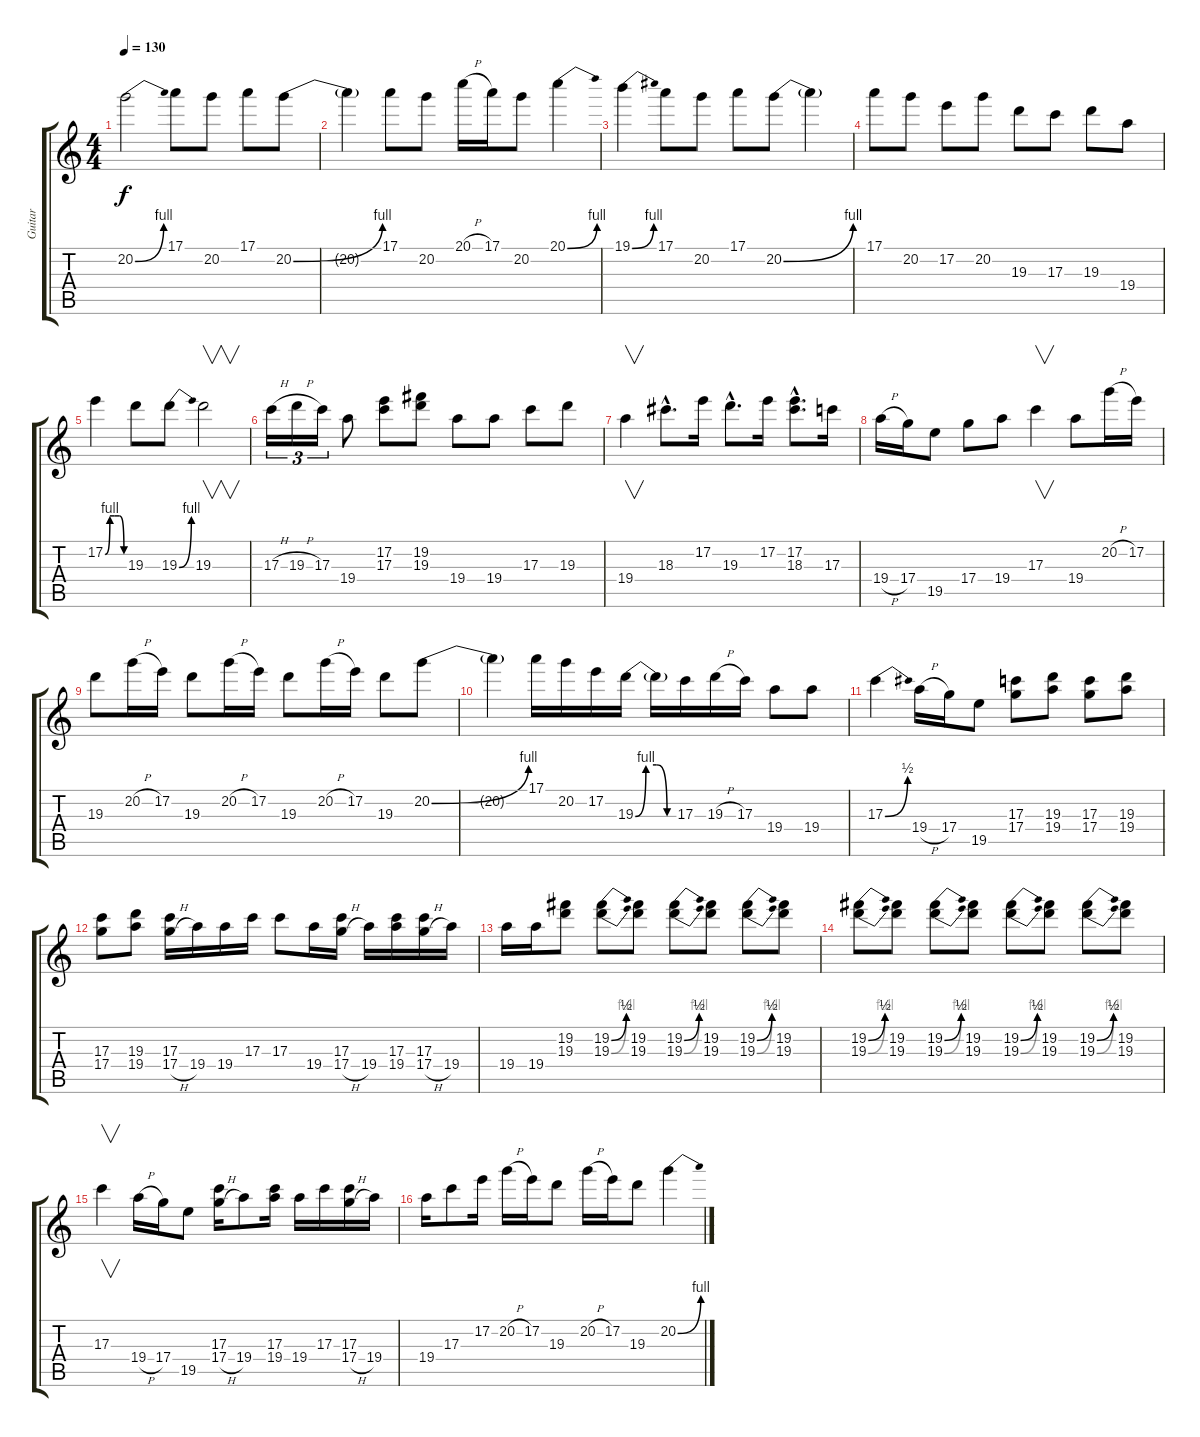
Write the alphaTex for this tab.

\track ("Guitar" "Guitar") {instrument electricguitarclean}
\staff {score tabs}
\tuning (E4 B3 G3 D3 A2 E2) {hide}
\ts (4 4)
\tempo 130
\clef g2
\ks c
20.2{be (bend 0 0 60 4)}.2{dy f} 17.1.8 20.2.8 17.1.8 20.2{be (bend 0 0 60 4)}.8 |
20.2{t}.4 17.1.8 20.2.8 20.1{h}.16 17.1.16 20.2.8 20.1{be (bend 0 0 60 4)}.4 |
19.1{be (bend 0 0 60 4)}.4 17.1.8 20.2.8 17.1.8 20.2{be (bend 0 0 60 4)}.8 20.2{t}.4 |
17.1.8 20.2.8 17.2.8 20.2.8 19.3.8 17.3.8 19.3.8 19.4.8 |
17.2{be (custom 0 0 15 4 30 4 45 4 60 0)}.4 19.3.8 19.3{be (bend 0 0 60 4)}.8 19.3.2{v} |
17.3{h}.16{tu (3 2)} 19.3{h}.16{tu (3 2)} 17.3.16{tu (3 2)} 19.4.8 (17.2 17.3).8 (19.2 19.3).8 19.4.8 19.4.8 17.3.8 19.3.8 |
19.4.4{v} 18.3{hac}.8{d} 17.2.16 19.3{hac}.8{d} 17.2.16 (17.2{hac} 18.3{hac}).8{d} 17.3.16 |
19.4{h}.16 17.4.16 19.5.8 17.4.8 19.4.8 17.3.4{v} 19.4.8 20.2{h}.16 17.2.16 |
19.3.8 20.2{h}.16 17.2.16 19.3.8 20.2{h}.16 17.2.16 19.3.8 20.2{h}.16 17.2.16 19.3.8 20.2{be (bend 0 0 60 4)}.8 |
20.2{t}.4 17.1.16 20.2.16 17.2.16 19.3{be (custom 0 0 15 4 30 4 45 0 60 0)}.16 19.3{t}.16 17.3.16 19.3{h}.16 17.3.16 19.4.8 19.4.8 |
17.3{be (bend 0 0 60 2)}.4 19.4{h}.16 17.4.16 19.5.8 (17.3 17.4).8 (19.3 19.4).8 (17.3 17.4).8 (19.3 19.4).8 |
(17.3 17.4).8 (19.3 19.4).8 (17.3 17.4{h}).16 19.4.16 19.4.16 17.3.16 17.3.8 19.4.16 (17.3 17.4{h}).16 19.4.16 (17.3 19.4).16 (17.3 17.4{h}).16 19.4.16 |
19.4.16 19.4.16 (19.2 19.3).8 (19.2{be (bend 0 0 60 2)} 19.3{be (bend 0 0 60 4)}).8 (19.2 19.3).8 (19.2{be (bend 0 0 60 2)} 19.3{be (bend 0 0 60 4)}).8 (19.2 19.3).8 (19.2{be (bend 0 0 60 2)} 19.3{be (bend 0 0 60 4)}).8 (19.2 19.3).8 |
(19.2{be (bend 0 0 60 2)} 19.3{be (bend 0 0 60 4)}).8 (19.2 19.3).8 (19.2{be (bend 0 0 60 2)} 19.3{be (bend 0 0 60 4)}).8 (19.2 19.3).8 (19.2{be (bend 0 0 60 2)} 19.3{be (bend 0 0 60 4)}).8 (19.2 19.3).8 (19.2{be (bend 0 0 60 2)} 19.3{be (bend 0 0 60 4)}).8 (19.2 19.3).8 |
17.3.4{v} 19.4{h}.16 17.4.16 19.5.8 (17.3 17.4{h}).16 19.4.8 (17.3 19.4).16 19.4.16 17.3.16 (17.3 17.4{h}).16 19.4.16 |
19.4.16 17.3.8 17.2.16 20.2{h}.16 17.2.16 19.3.8 20.2{h}.16 17.2.16 19.3.8 20.2{be (bend 0 0 60 4)}.4
